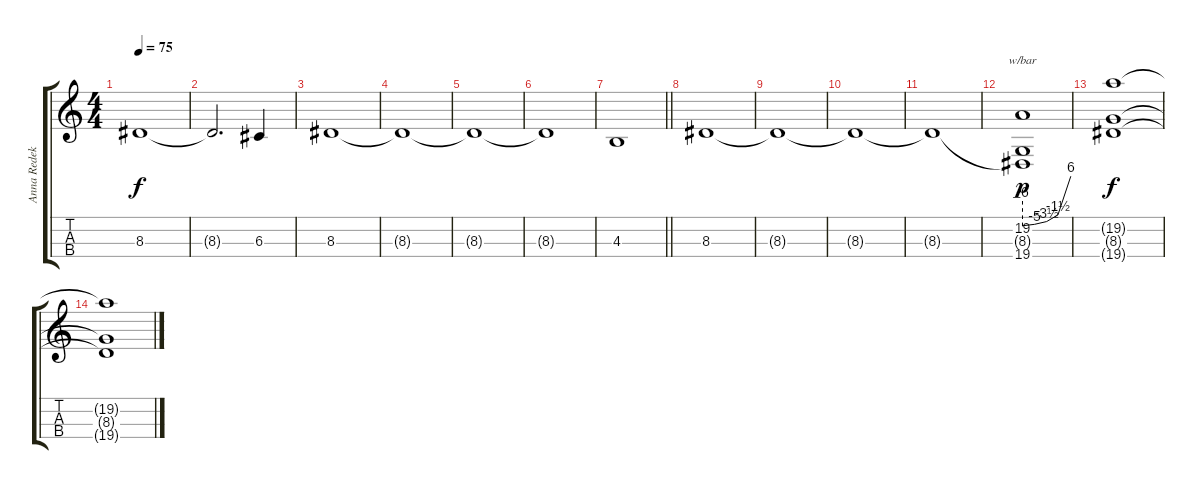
\track ("Anna Redekop" "Anna Redek") {instrument viola}
\staff {score tabs}
\tuning (A4 D4 G3 C3) {hide}
\ts (4 4)
\tempo 75
\clef g2
\ks c
8.3.1{dy f volume 11} |
8.3{t}.2{d} 6.3.4 |
8.3.1 |
8.3{t}.1 |
8.3{t}.1 |
8.3{t}.1 |
\barLineRight lightlight
4.3.1 |
8.3.1{volume 4} |
8.3{t}.1 |
8.3{t}.1 |
8.3{t}.1 |
(19.2 8.3{t} 19.4).1{tbe (custom default 0 -24 15 -20 30 -14 44 -6 60 24) dy p volume 12} |
(19.2{t} 8.3{t} 19.4{t}).1{dy f} |
(19.2{t} 8.3{t} 19.4{t}).1
